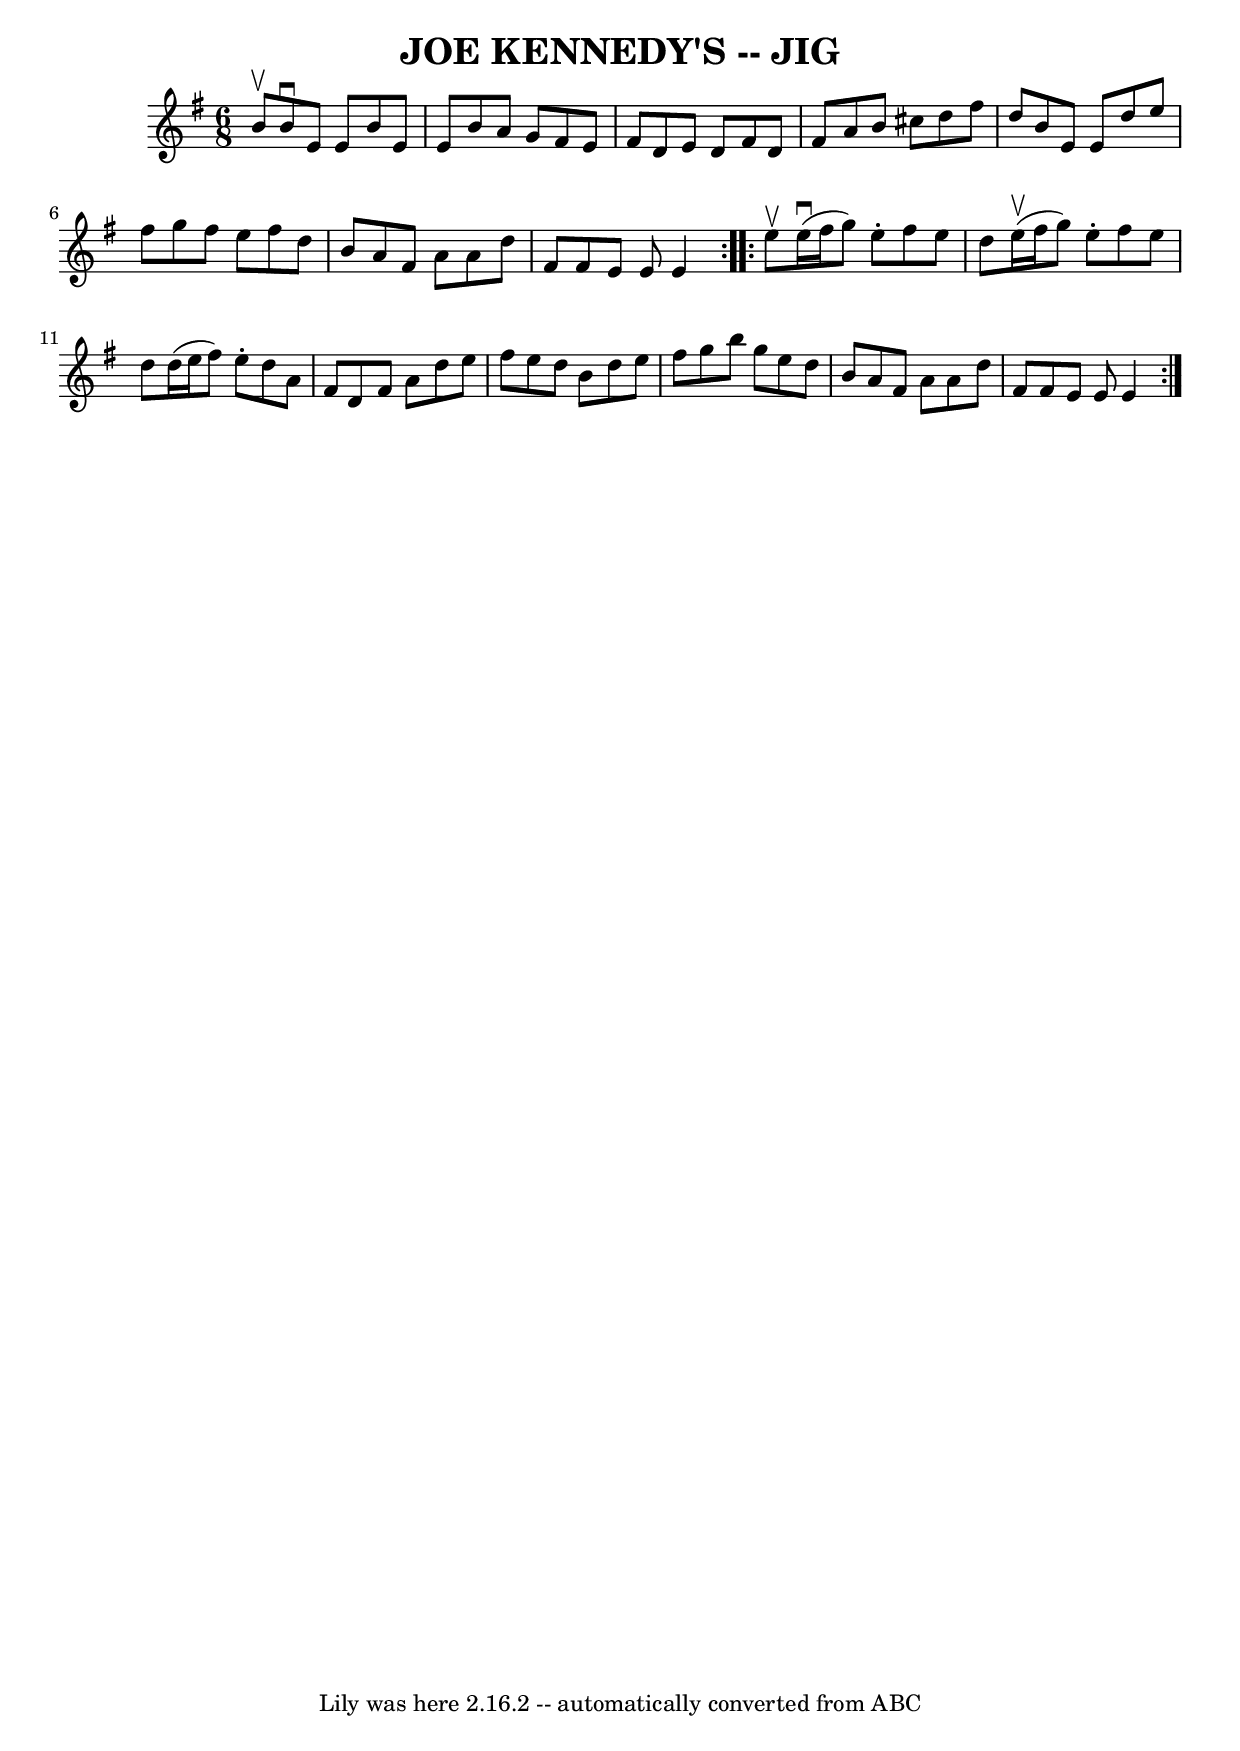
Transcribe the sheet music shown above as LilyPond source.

\version "2.7.40"
\include "Mammoth.ily"
\header {
	%% book = "Ryan's Mammoth Collection of Fiddle Tunes"
	crossRefNumber = "1"
	footnotes = ""
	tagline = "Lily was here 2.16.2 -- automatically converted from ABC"
	title = "JOE KENNEDY'S -- JIG"
}
voicedefault =  {
\set Score.defaultBarType = "empty"

\repeat volta 2 {
\time 6/8 \key e \minor b'8^\upbow       |
 b'8^\downbow e'8    
e'8 b'8 e'8 e'8    |
 b'8 a'8 g'8 fis'8 e'8    
fis'8    |
 d'8 e'8 d'8 fis'8 d'8 fis'8    |
   
a'8 b'8 cis''8 d''8 fis''8 d''8        |
 b'8 e'8    
e'8 d''8 e''8 fis''8    |
 g''8 fis''8 e''8 fis''8    
d''8 b'8    |
 a'8 fis'8 a'8 a'8 d''8 fis'8    
|
 fis'8 e'8 e'8 e'4    }     \repeat volta 2 { e''8^\upbow 
      |
 e''16 (^\downbow fis''16 g''8) e''8 -. fis''8    
e''8 d''8    |
 e''16 (^\upbow fis''16 g''8) e''8 -.   
fis''8 e''8 d''8    |
 d''16 (e''16 fis''8) e''8 -.   
d''8 a'8 fis'8    |
 d'8 fis'8 a'8 d''8 e''8    
fis''8        |
 e''8 d''8 b'8 d''8 e''8 fis''8    
|
 g''8 b''8 g''8 e''8 d''8 b'8    |
 a'8    
fis'8 a'8 a'8 d''8 fis'8    |
 fis'8 e'8 e'8 e'4   
 }   
}

\score{
    <<

	\context Staff="default"
	{
	    \voicedefault 
	}

    >>
	\layout {
	}
	\midi {}
}
